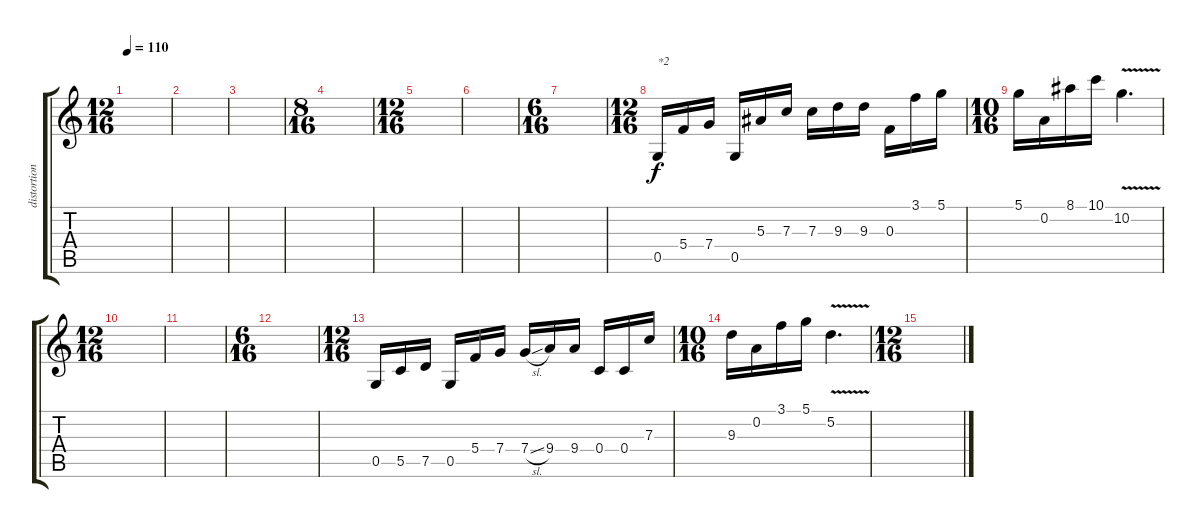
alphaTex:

\track ("distortion harmony" "distortion") {instrument distortionguitar}
\staff {score tabs}
\tuning (D4 A3 F3 C3 G2 D2) {hide}
\ts (12 16)
\tempo 110
\clef g2
\ks c
|
|
|
\ts (8 16)
|
\ts (12 16)
|
|
\ts (6 16)
|
\ts (12 16)
0.5.16{txt "*2"} 5.4.16 7.4.16 0.5.16 5.3.16 7.3.16 7.3.16 9.3.16 9.3.16 0.3.16 3.1.16 5.1.16 |
\ts (10 16)
5.1.16 0.2.16 8.1.16 10.1.16 10.2{v}.4{d} |
\ts (12 16)
|
|
\ts (6 16)
|
\ts (12 16)
0.5.16 5.5.16 7.5.16 0.5.16 5.4.16 7.4.16 7.4{sl}.16 9.4.16 9.4.16 0.4.16 0.4.16 7.3.16 |
\ts (10 16)
9.3.16 0.2.16 3.1.16 5.1.16 5.2{v}.4{d} |
\ts (12 16)
